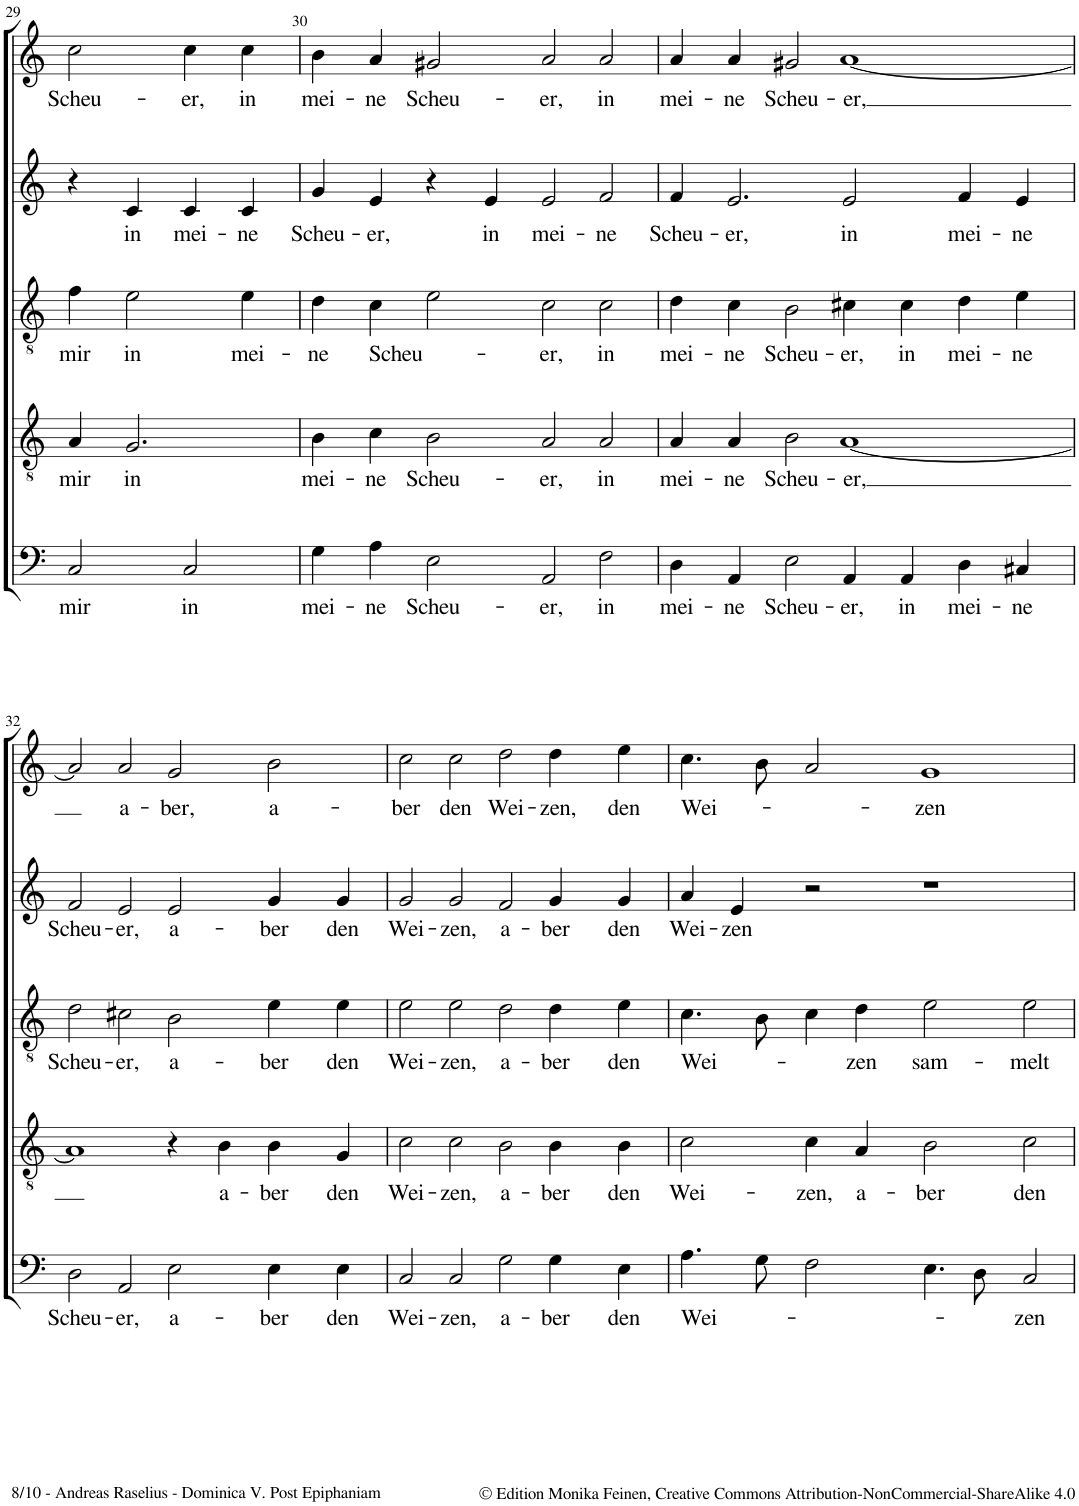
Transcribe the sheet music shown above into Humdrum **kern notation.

**kern	**text	**kern	**text	**kern	**text	**kern	**text	**kern	**text
*part5	*part5	*part4	*part4	*part3	*part3	*part2	*part2	*part1	*part1
*staff5	*staff5	*staff4	*staff4	*staff3	*staff3	*staff2	*staff2	*staff1	*staff1
*I"Bassus	*	*I"Tenor [Hypoaeolius]	*	*I"Quintus	*	*I"Altus	*	*I"Cantus	*
!!LO:PB:g=z
*clefF4	*	*clefGv2	*	*clefGv2	*	*clefG2	*	*clefG2	*
*k[]	*	*k[]	*	*k[]	*	*k[]	*	*k[]	*
*M4/2	*	*M4/2	*	*M4/2	*	*M4/2	*	*M4/2	*
*met(c)	*	*met(c)	*	*met(c)	*	*met(c)	*	*met(c)	*
=29	=29	=29	=29	=29	=29	=29	=29	=29	=29
!	!LO:LY:b	!	!LO:LY:b	!	!LO:LY:b	!	!	!	!LO:LY:b
2C/	mir	4A/	mir	4f\	mir	4r	.	2cc\	Scheu-
!	!	!	!LO:LY:b	!	!LO:LY:b	!	!LO:LY:b	!	!
.	.	2.G/	in	2e\	in	4c/	in	.	.
!	!LO:LY:b	!	!	!	!	!	!LO:LY:b	!	!LO:LY:b
2C/	in	.	.	.	.	4c/	mei-	4cc\	-er,
!	!	!	!	!	!LO:LY:b	!	!LO:LY:b	!	!LO:LY:b
.	.	.	.	4e\	mei-	4c/	-ne	4cc\	in
=30	=30	=30	=30	=30	=30	=30	=30	=30	=30
!	!LO:LY:b	!	!LO:LY:b	!	!LO:LY:b	!	!LO:LY:b	!	!LO:LY:b
4G\	mei-	4B\	mei-	4d\	-ne	4g/	Scheu-	4b\	mei-
!	!LO:LY:b	!	!LO:LY:b	!	!LO:LY:b	!	!LO:LY:b	!	!LO:LY:b
4A\	-ne	4c\	-ne	4c\	Scheu-	4e/	-er,	4a/	-ne
!	!LO:LY:b	!	!LO:LY:b	!	!	!	!	!	!LO:LY:b
2E\	Scheu-	2B\	Scheu-	2e\	.	4r	.	2g#X/	Scheu-
!	!	!	!	!	!	!	!LO:LY:b	!	!
.	.	.	.	.	.	4e/	in	.	.
!	!LO:LY:b	!	!LO:LY:b	!	!LO:LY:b	!	!LO:LY:b	!	!LO:LY:b
2AA/	-er,	2A/	-er,	2c\	-er,	2e/	mei-	2a/	-er,
!	!LO:LY:b	!	!LO:LY:b	!	!LO:LY:b	!	!LO:LY:b	!	!LO:LY:b
2F\	in	2A/	in	2c\	in	2f/	-ne	2a/	in
=31	=31	=31	=31	=31	=31	=31	=31	=31	=31
!	!LO:LY:b	!	!LO:LY:b	!	!LO:LY:b	!	!LO:LY:b	!	!LO:LY:b
4D\	mei-	4A/	mei-	4d\	mei-	4f/	Scheu-	4a/	mei-
!	!LO:LY:b	!	!LO:LY:b	!	!LO:LY:b	!	!LO:LY:b	!	!LO:LY:b
4AA/	-ne	4A/	-ne	4c\	-ne	2.e/	-er,	4a/	-ne
!	!LO:LY:b	!	!LO:LY:b	!	!LO:LY:b	!	!	!	!LO:LY:b
2E\	Scheu-	2B\	Scheu-	2B\	Scheu-	.	.	2g#X/	Scheu-
!	!LO:LY:b	!	!LO:LY:b	!	!LO:LY:b	!	!LO:LY:b	!	!LO:LY:b
4AA/	-er,	[1A	-er,	4c#X\	-er,	2e/	in	[1a	-er,
!	!LO:LY:b	!	!	!	!LO:LY:b	!	!	!	!
4AA/	in	.	.	4c#\	in	.	.	.	.
!	!LO:LY:b	!	!	!	!LO:LY:b	!	!LO:LY:b	!	!
4D\	mei-	.	.	4d\	mei-	4f/	mei-	.	.
!	!LO:LY:b	!	!	!	!LO:LY:b	!	!LO:LY:b	!	!
4C#X/	-ne	.	.	4e\	-ne	4e/	-ne	.	.
!!LO:LB:g=z
=32	=32	=32	=32	=32	=32	=32	=32	=32	=32
!	!LO:LY:b	!	!	!	!LO:LY:b	!	!LO:LY:b	!	!
2D\	Scheu-	1A]	.	2d\	Scheu-	2f/	Scheu-	2a/]	.
!	!LO:LY:b	!	!	!	!LO:LY:b	!	!LO:LY:b	!	!LO:LY:b
2AA/	-er,	.	.	2c#X\	-er,	2e/	-er,	2a/	a-
!	!LO:LY:b	!	!	!	!LO:LY:b	!	!LO:LY:b	!	!LO:LY:b
2E\	a-	4r	.	2B\	a-	2e/	a-	2g/	-ber,
!	!	!	!LO:LY:b	!	!	!	!	!	!
.	.	4B\	a-	.	.	.	.	.	.
!	!LO:LY:b	!	!LO:LY:b	!	!LO:LY:b	!	!LO:LY:b	!	!LO:LY:b
4E\	-ber	4B\	-ber	4e\	-ber	4g/	-ber	2b\	a-
!	!LO:LY:b	!	!LO:LY:b	!	!LO:LY:b	!	!LO:LY:b	!	!
4E\	den	4G/	den	4e\	den	4g/	den	.	.
=33	=33	=33	=33	=33	=33	=33	=33	=33	=33
!	!LO:LY:b	!	!LO:LY:b	!	!LO:LY:b	!	!LO:LY:b	!	!LO:LY:b
2C/	Wei-	2c\	Wei-	2e\	Wei-	2g/	Wei-	2cc\	ber
!	!LO:LY:b	!	!LO:LY:b	!	!LO:LY:b	!	!LO:LY:b	!	!LO:LY:b
2C/	-zen,	2c\	-zen,	2e\	-zen,	2g/	-zen,	2cc\	den
!	!LO:LY:b	!	!LO:LY:b	!	!LO:LY:b	!	!LO:LY:b	!	!LO:LY:b
2G\	a-	2B\	a-	2d\	a-	2f/	a-	2dd\	Wei-
!	!LO:LY:b	!	!LO:LY:b	!	!LO:LY:b	!	!LO:LY:b	!	!LO:LY:b
4G\	-ber	4B\	-ber	4d\	-ber	4g/	-ber	4dd\	-zen,
!	!LO:LY:b	!	!LO:LY:b	!	!LO:LY:b	!	!LO:LY:b	!	!LO:LY:b
4E\	den	4B\	den	4e\	den	4g/	den	4ee\	den
=34	=34	=34	=34	=34	=34	=34	=34	=34	=34
!	!LO:LY:b	!	!LO:LY:b	!	!LO:LY:b	!	!LO:LY:b	!	!LO:LY:b
4.A\	Wei-	2c\	Wei-	4.c\	Wei-	4a/	Wei-	4.cc\	Wei-
!	!	!	!	!	!	!	!LO:LY:b	!	!
.	.	.	.	.	.	4e/	-zen	.	.
8G\	.	.	.	8B\	.	.	.	8b\	.
!	!	!	!LO:LY:b	!	!	!	!	!	!
2F\	.	4c\	-zen,	4c\	.	2r	.	2a/	.
!	!	!	!LO:LY:b	!	!LO:LY:b	!	!	!	!
.	.	4A/	a-	4d\	zen	.	.	.	.
!	!	!	!LO:LY:b	!	!LO:LY:b	!	!	!	!LO:LY:b
4.E\	.	2B\	-ber	2e\	sam-	1r	.	1g	-zen
8D\	.	.	.	.	.	.	.	.	.
!	!LO:LY:b	!	!LO:LY:b	!	!LO:LY:b	!	!	!	!
2C/	-zen	2c\	den	2e\	-melt	.	.	.	.
=	=	=	=	=	=	=	=	=	=
*-	*-	*-	*-	*-	*-	*-	*-	*-	*-
